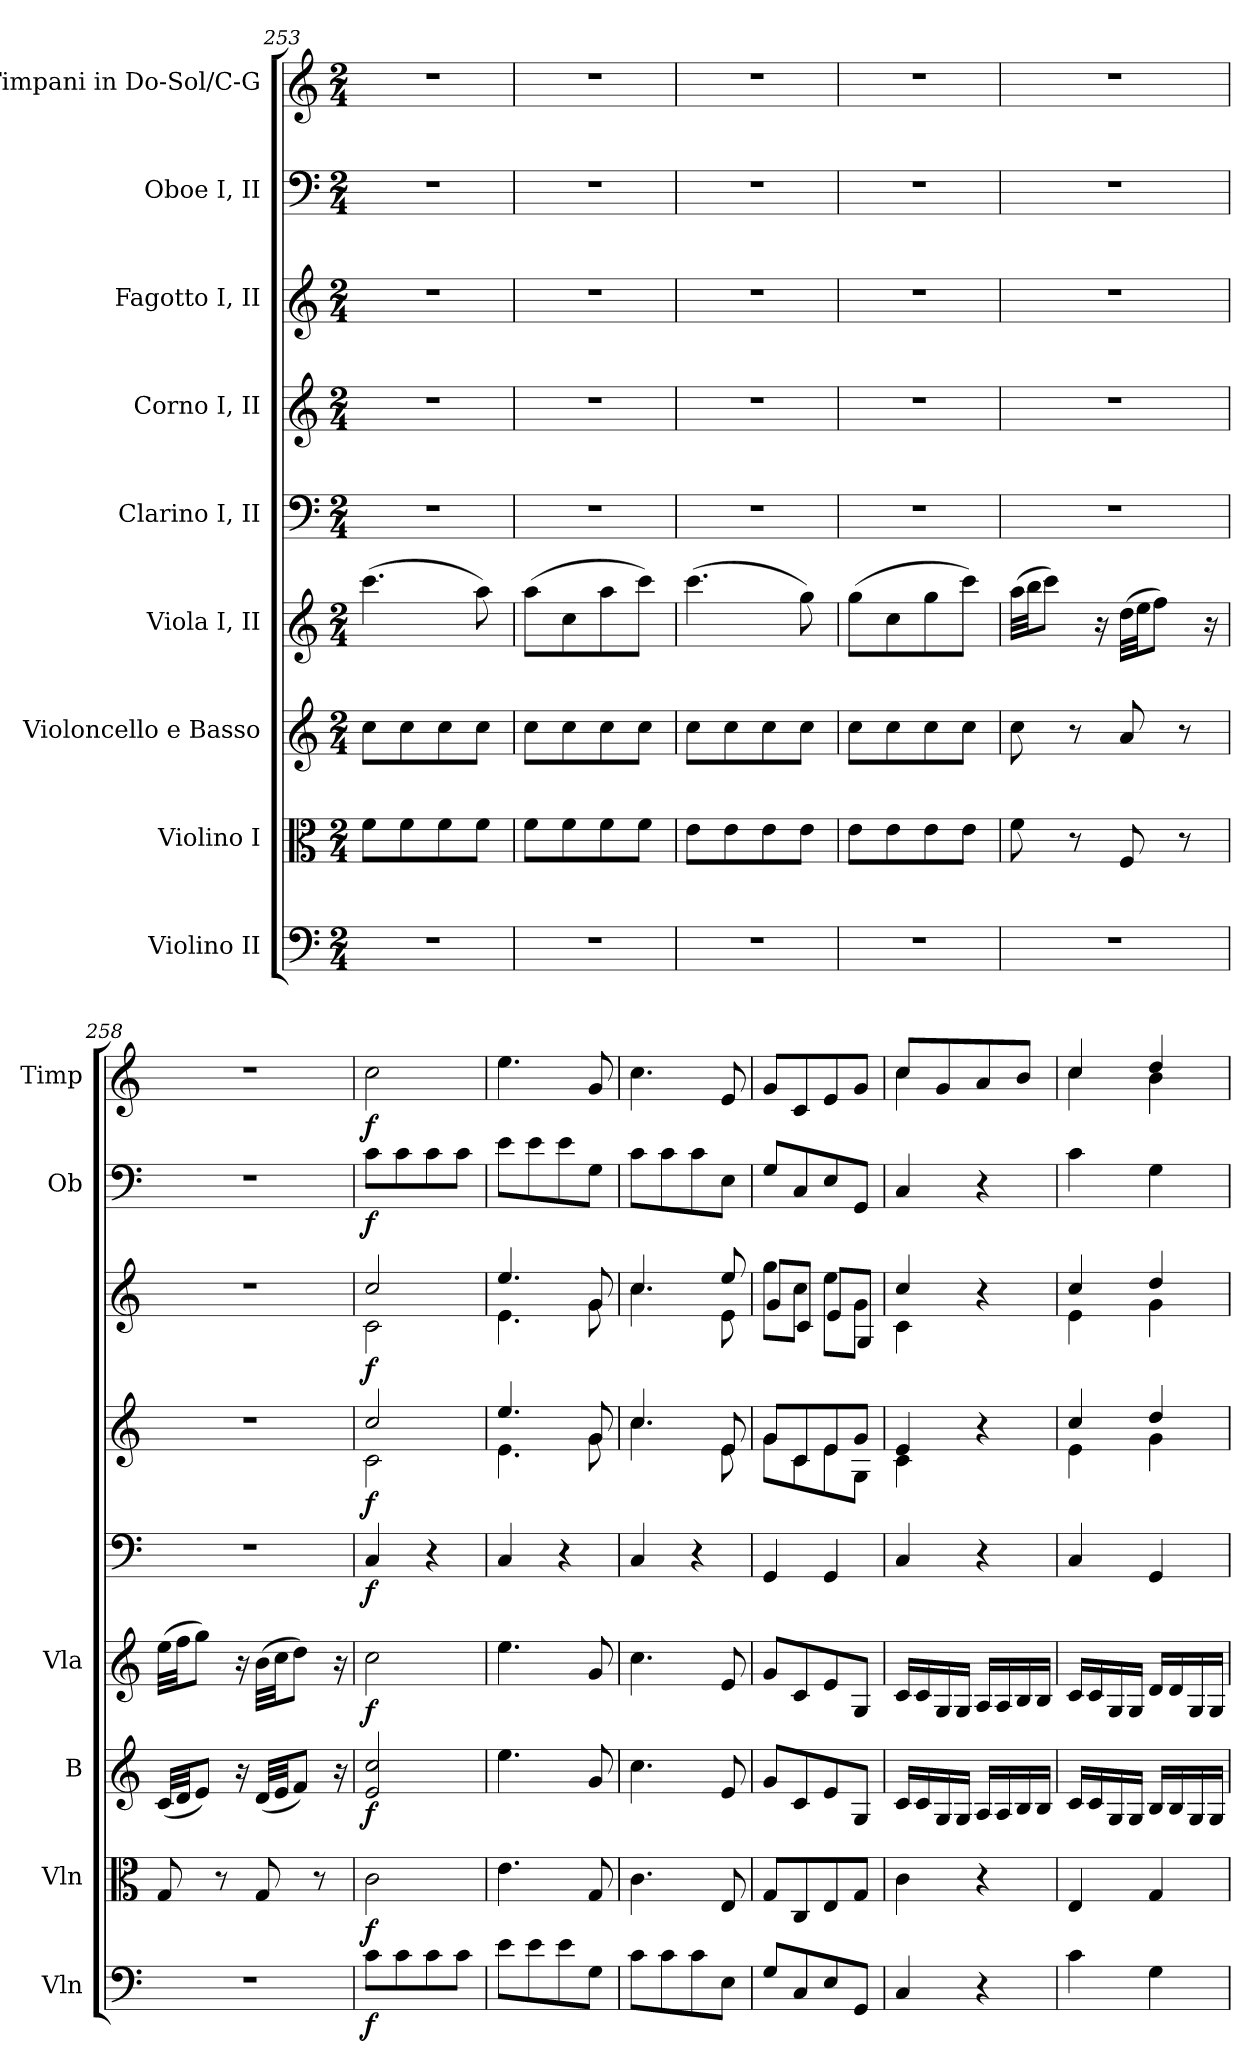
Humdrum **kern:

**kern	**dynam	**kern	**dynam	**kern	**dynam	**kern	**dynam	**kern	**dynam	**kern	**dynam	**kern	**dynam	**kern	**dynam	**kern	**dynam
*part9	*part9	*part8	*part8	*part7	*part7	*part6	*part6	*part5	*part5	*part4	*part4	*part3	*part3	*part2	*part2	*part1	*part1
*staff9	*staff9	*staff8	*staff8	*staff7	*staff7	*staff6	*staff6	*staff5	*staff5	*staff4	*staff4	*staff3	*staff3	*staff2	*staff2	*staff1	*staff1
*I"Violino II	*	*I"Violino I	*	*I"Violoncello e Basso	*	*I"Viola I, II	*	*I"Clarino I, II	*	*I"Corno I, II	*	*I"Fagotto I, II	*	*I"Oboe I, II	*	*I"Timpani in Do-Sol/C-G	*
*I'Vln	*	*I'Vln	*	*I'B	*	*I'Vla	*	*	*	*	*	*	*	*I'Ob	*	*I'Timp	*
*clefF4	*	*clefC3	*	*clefG2	*	*clefG2	*	*clefF4	*	*clefG2	*	*clefG2	*	*clefF4	*	*clefG2	*
*	*	*	*	*	*	*	*	*	*	*ITrd1c2	*	*ITrd7c12	*	*	*	*	*
*k[]	*	*k[]	*	*k[]	*	*k[]	*	*k[]	*	*k[b-e-]	*	*k[]	*	*k[]	*	*k[]	*
*M2/4	*	*M2/4	*	*M2/4	*	*M2/4	*	*M2/4	*	*M2/4	*	*M2/4	*	*M2/4	*	*M2/4	*
=253	=253	=253	=253	=253	=253	=253	=253	=253	=253	=253	=253	=253	=253	=253	=253	=253	=253
2r	.	8fL	.	8ccL	.	(4.ccc	.	2r	.	2r	.	2r	.	2r	.	2r	.
.	.	8f	.	8cc	.	.	.	.	.	.	.	.	.	.	.	.	.
.	.	8f	.	8cc	.	.	.	.	.	.	.	.	.	.	.	.	.
.	.	8fJ	.	8ccJ	.	8aa)	.	.	.	.	.	.	.	.	.	.	.
=254	=254	=254	=254	=254	=254	=254	=254	=254	=254	=254	=254	=254	=254	=254	=254	=254	=254
2r	.	8fL	.	8ccL	.	(8aaL	.	2r	.	2r	.	2r	.	2r	.	2r	.
.	.	8f	.	8cc	.	8cc	.	.	.	.	.	.	.	.	.	.	.
.	.	8f	.	8cc	.	8aa	.	.	.	.	.	.	.	.	.	.	.
.	.	8fJ	.	8ccJ	.	8cccJ)	.	.	.	.	.	.	.	.	.	.	.
=255	=255	=255	=255	=255	=255	=255	=255	=255	=255	=255	=255	=255	=255	=255	=255	=255	=255
2r	.	8eL	.	8ccL	.	(4.ccc	.	2r	.	2r	.	2r	.	2r	.	2r	.
.	.	8e	.	8cc	.	.	.	.	.	.	.	.	.	.	.	.	.
.	.	8e	.	8cc	.	.	.	.	.	.	.	.	.	.	.	.	.
.	.	8eJ	.	8ccJ	.	8gg)	.	.	.	.	.	.	.	.	.	.	.
=256	=256	=256	=256	=256	=256	=256	=256	=256	=256	=256	=256	=256	=256	=256	=256	=256	=256
2r	.	8eL	.	8ccL	.	(8ggL	.	2r	.	2r	.	2r	.	2r	.	2r	.
.	.	8e	.	8cc	.	8cc	.	.	.	.	.	.	.	.	.	.	.
.	.	8e	.	8cc	.	8gg	.	.	.	.	.	.	.	.	.	.	.
.	.	8eJ	.	8ccJ	.	8cccJ)	.	.	.	.	.	.	.	.	.	.	.
=257	=257	=257	=257	=257	=257	=257	=257	=257	=257	=257	=257	=257	=257	=257	=257	=257	=257
2r	.	8f	.	8cc	.	(32aaLLL	.	2r	.	2r	.	2r	.	2r	.	2r	.
.	.	.	.	.	.	32bbJJ	.	.	.	.	.	.	.	.	.	.	.
.	.	.	.	.	.	8cccJ)	.	.	.	.	.	.	.	.	.	.	.
.	.	8r	.	8r	.	.	.	.	.	.	.	.	.	.	.	.	.
.	.	.	.	.	.	16r	.	.	.	.	.	.	.	.	.	.	.
.	.	8F	.	8a	.	(32ddLLL	.	.	.	.	.	.	.	.	.	.	.
.	.	.	.	.	.	32eeJJ	.	.	.	.	.	.	.	.	.	.	.
.	.	.	.	.	.	8ffJ)	.	.	.	.	.	.	.	.	.	.	.
.	.	8r	.	8r	.	.	.	.	.	.	.	.	.	.	.	.	.
.	.	.	.	.	.	16r	.	.	.	.	.	.	.	.	.	.	.
=258	=258	=258	=258	=258	=258	=258	=258	=258	=258	=258	=258	=258	=258	=258	=258	=258	=258
2r	.	8G	.	(32cLLL	.	(32eeLLL	.	2r	.	2r	.	2r	.	2r	.	2r	.
.	.	.	.	32dJJ	.	32ffJJ	.	.	.	.	.	.	.	.	.	.	.
.	.	.	.	8eJ)	.	8ggJ)	.	.	.	.	.	.	.	.	.	.	.
.	.	8r	.	.	.	.	.	.	.	.	.	.	.	.	.	.	.
.	.	.	.	16r	.	16r	.	.	.	.	.	.	.	.	.	.	.
.	.	8G	.	(32dLLL	.	(32bLLL	.	.	.	.	.	.	.	.	.	.	.
.	.	.	.	32eJJ	.	32ccJJ	.	.	.	.	.	.	.	.	.	.	.
.	.	.	.	8fJ)	.	8ddJ)	.	.	.	.	.	.	.	.	.	.	.
.	.	8r	.	.	.	.	.	.	.	.	.	.	.	.	.	.	.
.	.	.	.	16r	.	16r	.	.	.	.	.	.	.	.	.	.	.
!!LO:PB:g=z
=259	=259	=259	=259	=259	=259	=259	=259	=259	=259	=259	=259	=259	=259	=259	=259	=259	=259
*	*	*	*	*	*	*	*	*	*	*^	*	*^	*	*	*	*	*
8cL	f	2c	f	2cc 2e	f	2cc	f	4C	f	2b-	2B-	f	2c	2C	f	8cL	f	2cc	f
8c	.	.	.	.	.	.	.	.	.	.	.	.	.	.	.	8c	.	.	.
8c	.	.	.	.	.	.	.	4r	.	.	.	.	.	.	.	8c	.	.	.
8cJ	.	.	.	.	.	.	.	.	.	.	.	.	.	.	.	8cJ	.	.	.
=260	=260	=260	=260	=260	=260	=260	=260	=260	=260	=260	=260	=260	=260	=260	=260	=260	=260	=260	=260
8eL	.	4.e	.	4.ee	.	4.ee	.	4C	.	4.dd	4.d	.	4.e	4.E	.	8eL	.	4.ee	.
8e	.	.	.	.	.	.	.	.	.	.	.	.	.	.	.	8e	.	.	.
8e	.	.	.	.	.	.	.	4r	.	.	.	.	.	.	.	8e	.	.	.
8GJ	.	8G	.	8g	.	8g	.	.	.	8f	8f	.	8G	8G	.	8GJ	.	8g	.
=261	=261	=261	=261	=261	=261	=261	=261	=261	=261	=261	=261	=261	=261	=261	=261	=261	=261	=261	=261
8cL	.	4.c	.	4.cc	.	4.cc	.	4C	.	4.b-	4.b-	.	4.c	4.c	.	8cL	.	4.cc	.
8c	.	.	.	.	.	.	.	.	.	.	.	.	.	.	.	8c	.	.	.
8c	.	.	.	.	.	.	.	4r	.	.	.	.	.	.	.	8c	.	.	.
8EJ	.	8E	.	8e	.	8e	.	.	.	8d	8d	.	8e	8E	.	8EJ	.	8e	.
=262	=262	=262	=262	=262	=262	=262	=262	=262	=262	=262	=262	=262	=262	=262	=262	=262	=262	=262	=262
8GL	.	8GL	.	8gL	.	8gL	.	4GG	.	8fL	8fL	.	8g\L	8G/L	.	8GL	.	8gL	.
8C	.	8C	.	8c	.	8c	.	.	.	8B-	8B-	.	8c\J	8C/J	.	8C	.	8c	.
8E	.	8E	.	8e	.	8e	.	4GG	.	8d	8d	.	8e\L	8E/L	.	8E	.	8e	.
8GGJ	.	8GJ	.	8GJ	.	8GJ	.	.	.	8fJ	8FJ	.	8G\J	8GG/J	.	8GGJ	.	8gJ	.
=263	=263	=263	=263	=263	=263	=263	=263	=263	=263	=263	=263	=263	=263	=263	=263	=263	=263	=263	=263
*	*	*	*	*	*	*	*	*	*	*	*	*	*	*	*	*	*	*^	*
4C	.	4c	.	16cLL	.	16cLL	.	4C	.	4d	4B-	.	4c	4C	.	4C	.	8ccL	4cc	.
.	.	.	.	16c	.	16c	.	.	.	.	.	.	.	.	.	.	.	.	.	.
.	.	.	.	16G	.	16G	.	.	.	.	.	.	.	.	.	.	.	8g	.	.
.	.	.	.	16GJJ	.	16GJJ	.	.	.	.	.	.	.	.	.	.	.	.	.	.
4r	.	4r	.	16ALL	.	16ALL	.	4r	.	4r	4ryy	.	4r	4ryy	.	4r	.	8a	4ryy	.
.	.	.	.	16A	.	16A	.	.	.	.	.	.	.	.	.	.	.	.	.	.
.	.	.	.	16B	.	16B	.	.	.	.	.	.	.	.	.	.	.	8bJ	.	.
.	.	.	.	16BJJ	.	16BJJ	.	.	.	.	.	.	.	.	.	.	.	.	.	.
=264	=264	=264	=264	=264	=264	=264	=264	=264	=264	=264	=264	=264	=264	=264	=264	=264	=264	=264	=264	=264
4c	.	4E	.	16cLL	.	16cLL	.	4C	.	4b-	4d	.	4c	4E	.	4c	.	4cc	4cc	.
.	.	.	.	16c	.	16c	.	.	.	.	.	.	.	.	.	.	.	.	.	.
.	.	.	.	16G	.	16G	.	.	.	.	.	.	.	.	.	.	.	.	.	.
.	.	.	.	16GJJ	.	16GJJ	.	.	.	.	.	.	.	.	.	.	.	.	.	.
4G	.	4G	.	16BLL	.	16dLL	.	4GG	.	4cc	4f	.	4d	4G	.	4G	.	4dd	4b	.
.	.	.	.	16B	.	16d	.	.	.	.	.	.	.	.	.	.	.	.	.	.
.	.	.	.	16G	.	16G	.	.	.	.	.	.	.	.	.	.	.	.	.	.
.	.	.	.	16GJJ	.	16GJJ	.	.	.	.	.	.	.	.	.	.	.	.	.	.
*	*	*	*	*	*	*	*	*	*	*v	*v	*	*	*	*	*	*	*v	*v	*
*	*	*	*	*	*	*	*	*	*	*	*	*v	*v	*	*	*	*	*
=	=	=	=	=	=	=	=	=	=	=	=	=	=	=	=	=	=
*-	*-	*-	*-	*-	*-	*-	*-	*-	*-	*-	*-	*-	*-	*-	*-	*-	*-
